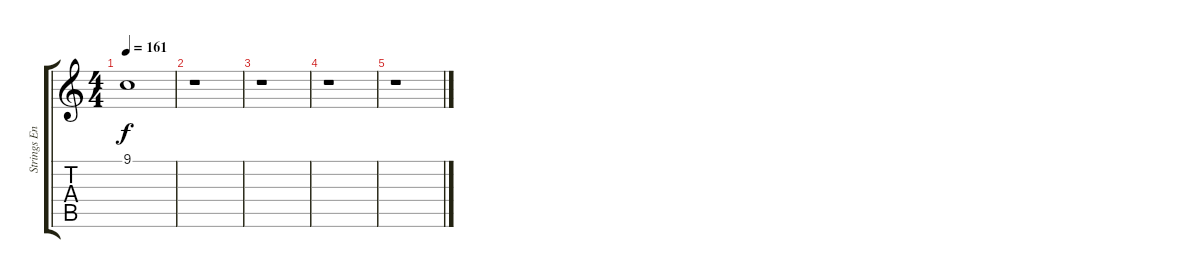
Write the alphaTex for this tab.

\track ("Strings Ensemble" "Strings En") {instrument stringensemble1}
\staff {score tabs}
\tuning (Eb4 Bb3 Gb3 Db3 Ab2 Eb2) {hide}
\ts (4 4)
\tempo 161
\clef g2
\ks c
9.1{t}.1{dy f} |
r.1 |
r.1 |
r.1 |
r.1
